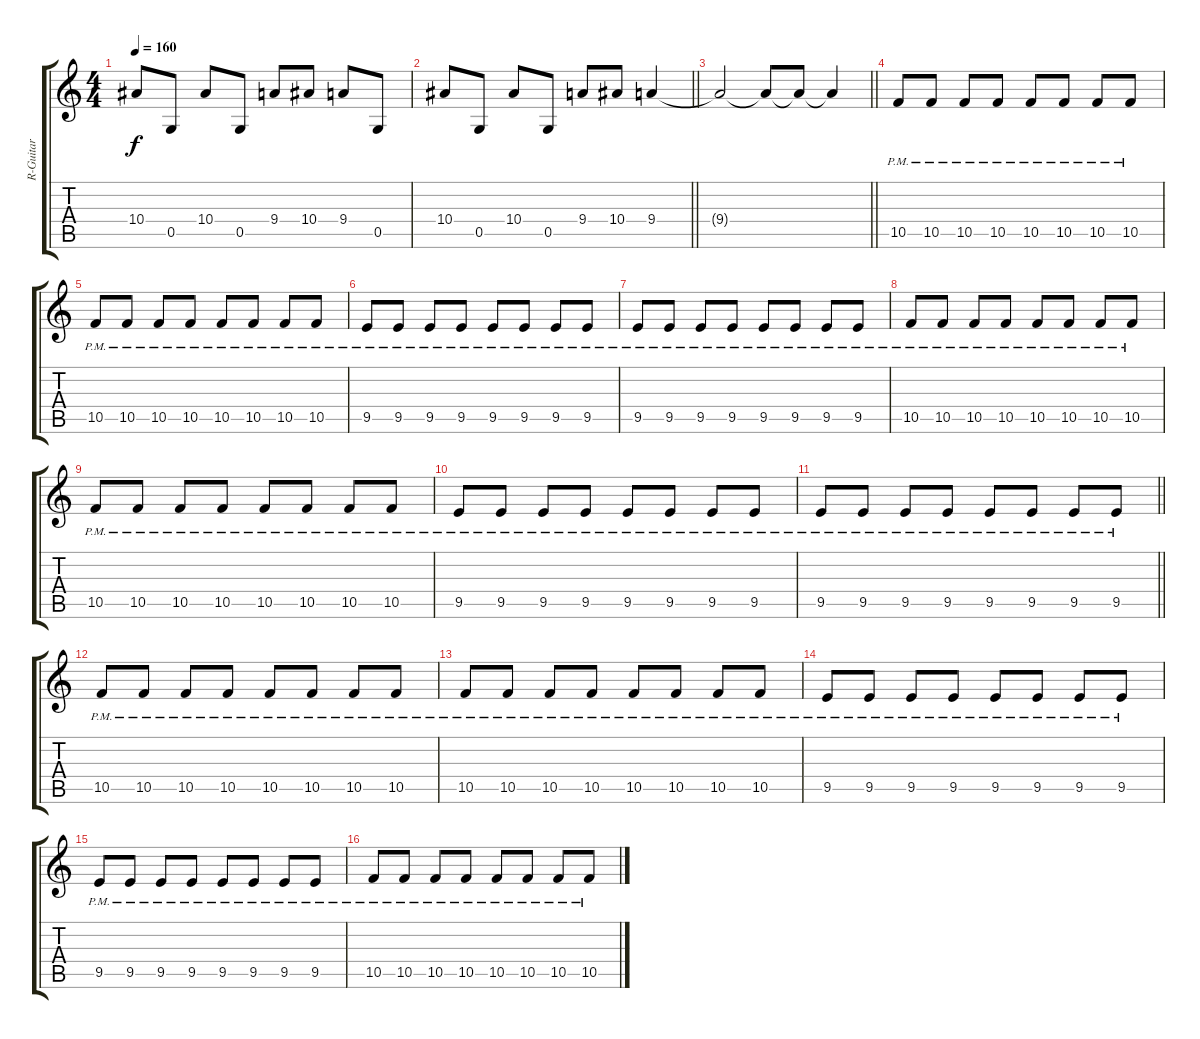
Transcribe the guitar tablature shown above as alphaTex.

\track ("R-Guitar" "R-Guitar") {instrument distortionguitar}
\staff {score tabs}
\tuning (D4 A3 F3 C3 G2 D2) {hide}
\ts (4 4)
\tempo 160
\clef g2
\ks c
10.4.8{dy f instrument distortionguitar} 0.5.8 10.4.8 0.5.8 9.4.8 10.4.8 9.4.8 0.5.8 |
\barLineRight lightlight
10.4.8 0.5.8 10.4.8 0.5.8 9.4.8 10.4.8 9.4.4 |
\barLineRight lightlight
9.4{t}.2 9.4{t}.8 9.4{t}.8 9.4{t}.4 |
10.5{pm}.8 10.5{pm}.8 10.5{pm}.8 10.5{pm}.8 10.5{pm}.8 10.5{pm}.8 10.5{pm}.8 10.5{pm}.8 |
10.5{pm}.8 10.5{pm}.8 10.5{pm}.8 10.5{pm}.8 10.5{pm}.8 10.5{pm}.8 10.5{pm}.8 10.5{pm}.8 |
9.5{pm}.8 9.5{pm}.8 9.5{pm}.8 9.5{pm}.8 9.5{pm}.8 9.5{pm}.8 9.5{pm}.8 9.5{pm}.8 |
9.5{pm}.8 9.5{pm}.8 9.5{pm}.8 9.5{pm}.8 9.5{pm}.8 9.5{pm}.8 9.5{pm}.8 9.5{pm}.8 |
10.5{pm}.8 10.5{pm}.8 10.5{pm}.8 10.5{pm}.8 10.5{pm}.8 10.5{pm}.8 10.5{pm}.8 10.5{pm}.8 |
10.5{pm}.8 10.5{pm}.8 10.5{pm}.8 10.5{pm}.8 10.5{pm}.8 10.5{pm}.8 10.5{pm}.8 10.5{pm}.8 |
9.5{pm}.8 9.5{pm}.8 9.5{pm}.8 9.5{pm}.8 9.5{pm}.8 9.5{pm}.8 9.5{pm}.8 9.5{pm}.8 |
\barLineRight lightlight
9.5{pm}.8 9.5{pm}.8 9.5{pm}.8 9.5{pm}.8 9.5{pm}.8 9.5{pm}.8 9.5{pm}.8 9.5{pm}.8 |
10.5{pm}.8 10.5{pm}.8 10.5{pm}.8 10.5{pm}.8 10.5{pm}.8 10.5{pm}.8 10.5{pm}.8 10.5{pm}.8 |
10.5{pm}.8 10.5{pm}.8 10.5{pm}.8 10.5{pm}.8 10.5{pm}.8 10.5{pm}.8 10.5{pm}.8 10.5{pm}.8 |
9.5{pm}.8 9.5{pm}.8 9.5{pm}.8 9.5{pm}.8 9.5{pm}.8 9.5{pm}.8 9.5{pm}.8 9.5{pm}.8 |
9.5{pm}.8 9.5{pm}.8 9.5{pm}.8 9.5{pm}.8 9.5{pm}.8 9.5{pm}.8 9.5{pm}.8 9.5{pm}.8 |
10.5{pm}.8 10.5{pm}.8 10.5{pm}.8 10.5{pm}.8 10.5{pm}.8 10.5{pm}.8 10.5{pm}.8 10.5{pm}.8
